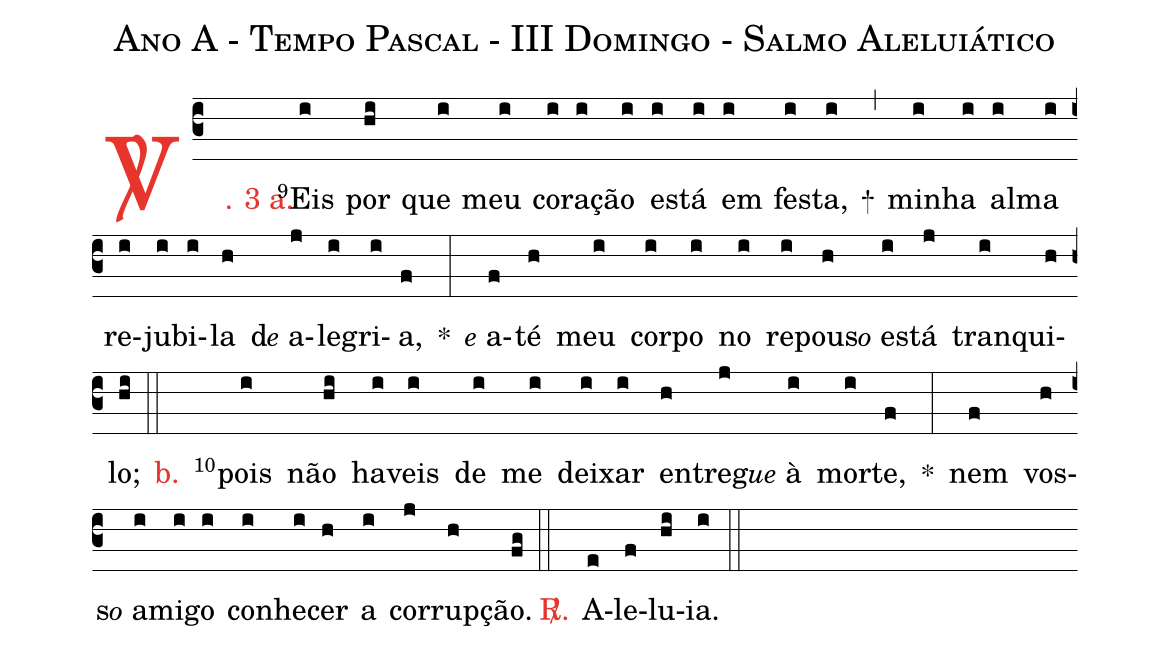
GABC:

name: Ano A - Tempo Pascal - III Domingo - Salmo Aleluiático;
%%
(c3)

<c><sp>V/</sp>. 3 a.</c>() <v>\VSup{9}</v>Eis(i) por(hi) que(i) meu(i) co(i)ra(i)ção(i) es(i)tá(i) em(i) fes(i)ta,(i) +(,)
mi(i)nha(i) al(i)ma(i) re(i)ju(i)bi(i)la(h) d<e>e</e> a(j)le(i)gri(i)a,(f) *(:)
<e>e</e> a(f)té(h) meu(i) cor(i)po(i) no(i) re(i)pou(h)s<e>o</e> es(i)tá(j) tran(i)qui(h)lo;(hi)

(::)

<nlba><c>b.</c>() <v>\VSup{10}</v>pois</nlba>(i) não(hi) ha(i)veis(i) de(i) me(i) dei(i)xar(i) en(h)tre(j)g<e>ue</e> à(i) mor(i)te,(f) *(:)
nem(f) vos(h)s<e>o</e> a(i)mi(i)go(i) co(i)nhe(i)cer(h) a(i) cor(j)rup(h)ção.(fg)

(::)

<nlba><c><sp>R/</sp>.</c>() A</nlba>(e)le(f)lu(hi)ia.(i)

(::)
